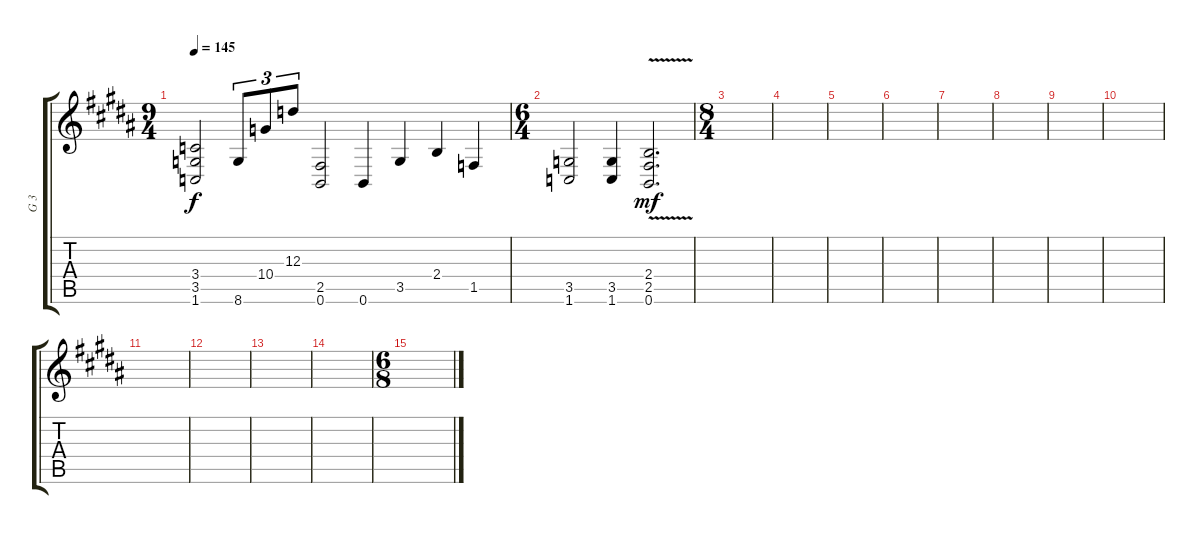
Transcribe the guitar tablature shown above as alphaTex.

\track ("G 3" "G 3") {instrument distortionguitar}
\staff {score tabs}
\tuning (B3 Gb3 D3 A2 E2 B1) {hide}
\ts (9 4)
\tempo 145
\clef g2
\ks g#minor
(3.4 3.5 1.6).2{dy f} 8.6.8{tu (3 2)} 10.4.8{tu (3 2)} 12.3.8{tu (3 2)} (2.5 0.6).2 0.6.4 3.5.4 2.4.4 1.5.4 |
\ts (6 4)
(3.5 1.6).2 (3.5 1.6).4 (2.4{v} 2.5 0.6).2{d dy mf} |
\ts (8 4)
|
|
|
|
|
|
|
|
|
|
|
|
\ts (6 8)
